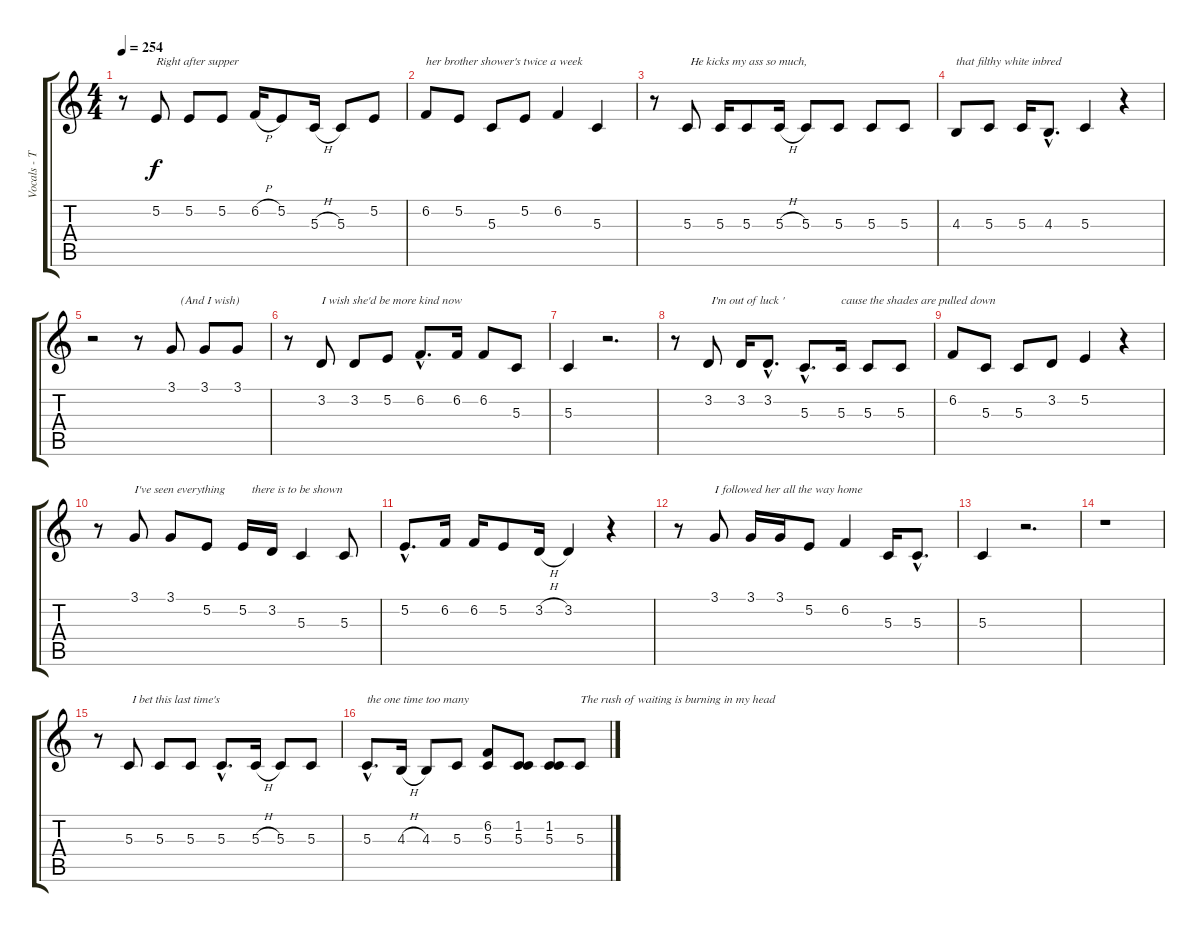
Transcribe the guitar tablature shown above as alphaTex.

\track ("Vocals - Tom " "Vocals - T") {instrument tenorsax}
\staff {score tabs}
\tuning (E4 B3 G3 D3 A2 E2) {hide}
\ts (4 4)
\tempo 254
\clef g2
\ks c
r.8{dy f} 5.2.8{txt "Right after supper "} 5.2.8 5.2.8 6.2{h}.16 5.2.8 5.3{h}.16 5.3.8 5.2.8 |
6.2.8{txt "her brother shower's twice a week"} 5.2.8 5.3.8 5.2.8 6.2.4 5.3.4 |
r.8 5.3.8{txt " He kicks my ass so much, "} 5.3.16 5.3.8 5.3{h}.16 5.3.8 5.3.8 5.3.8 5.3.8 |
4.3.8{txt "that filthy white inbred"} 5.3.8 5.3.16 4.3{hac}.8{d} 5.3.4 r.4 |
r.2 r.8 3.1.8{txt "   (And I wish)"} 3.1.8 3.1.8 |
r.8 3.2.8{txt "I wish she'd be more kind now"} 3.2.8 5.2.8 6.2{hac}.8{d} 6.2.16 6.2.8 5.3.8 |
5.3.4 r.2{d} |
r.8 3.2.8{txt " I'm out of luck '"} 3.2.16 3.2{hac}.8{d} 5.3{hac}.8{d} 5.3.16{txt "cause the shades are pulled down"} 5.3.8 5.3.8 |
6.2.8 5.3.8 5.3.8 3.2.8 5.2.4 r.4 |
r.8 3.1.8{txt "I've seen everything         there is to be shown"} 3.1.8 5.2.8 5.2.16 3.2.16 5.3.4 5.3.8 |
5.2{hac}.8{d} 6.2.16 6.2.16 5.2.8 3.2{h}.16 3.2.4 r.4 |
r.8 3.1.8{txt "I followed her all the way home"} 3.1.16 3.1.16 5.2.8 6.2.4 5.3.16 5.3{hac}.8{d} |
5.3.4 r.2{d} |
r.1 |
r.8 5.3.8{txt " I bet this last time's "} 5.3.8 5.3.8 5.3{hac}.8{d} 5.3{h}.16 5.3.8 5.3.8 |
5.3{hac}.8{d txt "the one time too many"} 4.3{h}.16 4.3.8 5.3.8 (6.2 5.3).8 (1.2 5.3).8 (1.2 5.3).8 5.3.8{txt "The rush of waiting is burning in my head"}
